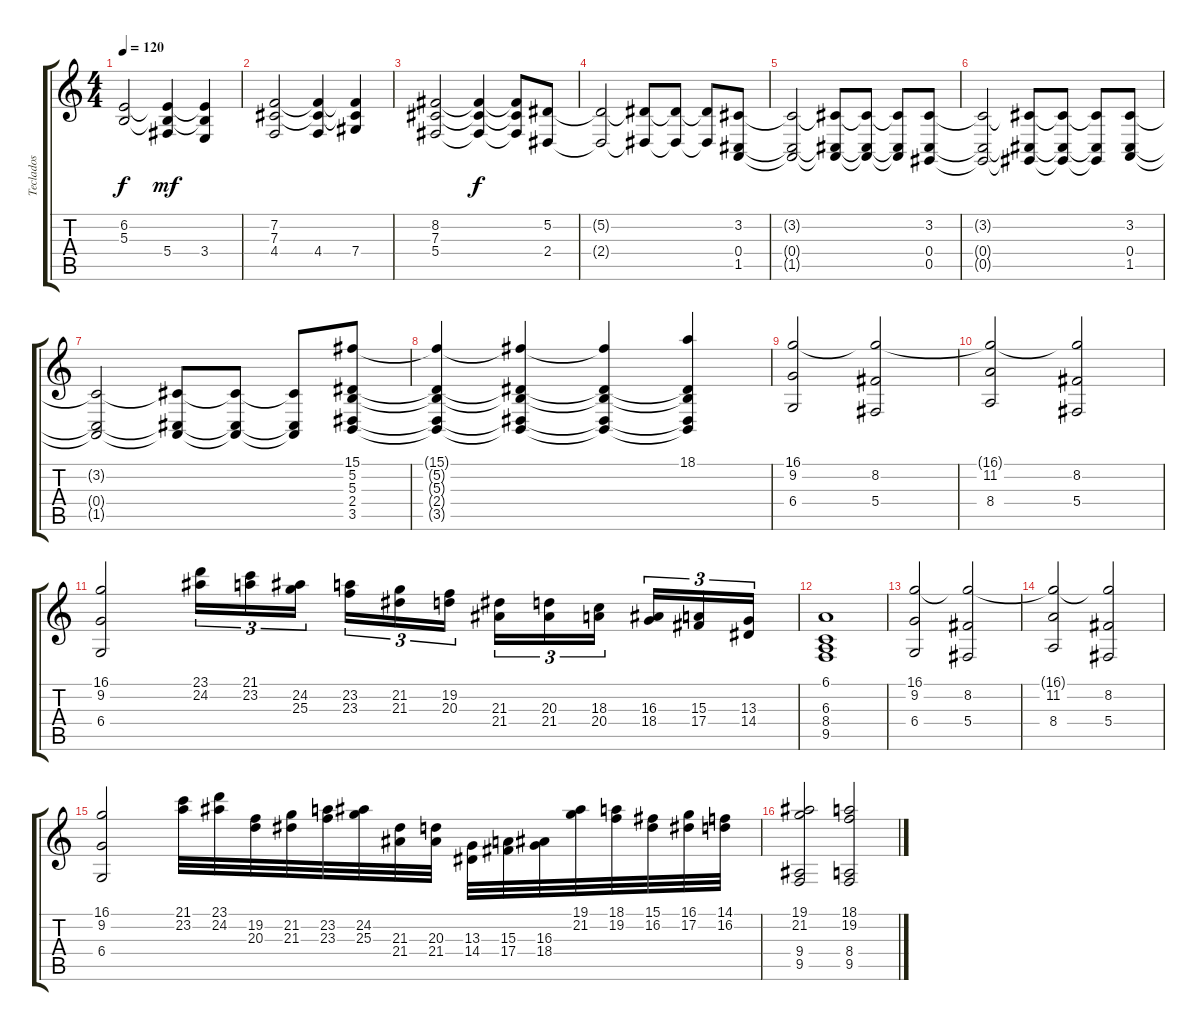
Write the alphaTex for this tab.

\track ("Teclados " "Teclados ") {instrument stringensemble1}
\staff {score tabs}
\tuning (Eb4 Bb3 Gb3 Db3 Ab2 Eb2) {hide}
\ts (4 4)
\tempo 120
\clef g2
\ks c
(6.2 5.3).2{dy f} (6.2{t} 5.3{t} 5.4).4{dy mf} (6.2{t} 5.3{t} 3.4).4 |
(7.2 7.3 4.4).2 (7.2{t} 7.3{t} 4.4).4 (7.2{t} 7.3{t} 7.4).4 |
(8.2 7.3 5.4).2 (8.2{t} 7.3{t} 5.4{t}).4{dy f} (8.2{t} 7.3{t} 5.4{t}).8 (5.2 2.4).8 |
(5.2{t} 2.4{t}).2 (5.2{t} 2.4{t}).8 (5.2{t} 2.4{t}).8 (5.2{t} 2.4{t}).8 (3.2 0.4 1.5).8 |
(3.2{t} 0.4{t} 1.5{t}).2 (3.2{t} 0.4{t} 1.5{t}).8 (3.2{t} 0.4{t} 1.5{t}).8 (3.2{t} 0.4{t} 1.5{t}).8 (3.2 0.4 0.5).8 |
(3.2{t} 0.4{t} 0.5{t}).2 (3.2{t} 0.4{t} 0.5{t}).8 (3.2{t} 0.4{t} 0.5{t}).8 (3.2{t} 0.4{t} 0.5{t}).8 (3.2 0.4 1.5).8 |
(3.2{t} 0.4{t} 1.5{t}).2 (3.2{t} 0.4{t} 1.5{t}).8 (3.2{t} 0.4{t} 1.5{t}).8 (3.2{t} 0.4{t} 1.5{t}).8 (15.1 5.2 5.3 2.4 3.5).8 |
(15.1{t} 5.2{t} 5.3{t} 2.4{t} 3.5{t}).4 (15.1{t} 5.2{t} 5.3{t} 2.4{t} 3.5{t}).4 (15.1{t} 5.2{t} 5.3{t} 2.4{t} 3.5{t}).4 (18.1 5.2{t} 5.3{t} 2.4{t} 3.5{t}).4 |
(16.1 9.2 6.4).2 (16.1{t} 8.2 5.4).2 |
(16.1{t} 11.2 8.4).2 (16.1{t} 8.2 5.4).2 |
(16.1 9.2 6.4).2 (23.1 24.2).16{tu (3 2)} (21.1 23.2).16{tu (3 2)} (24.2 25.3).16{tu (3 2)} (23.2 23.3).16{tu (3 2)} (21.2 21.3).16{tu (3 2)} (19.2 20.3).16{tu (3 2)} (21.3 21.4).16{tu (3 2)} (20.3 21.4).16{tu (3 2)} (18.3 20.4).16{tu (3 2)} (16.3 18.4).16{tu (3 2)} (15.3 17.4).16{tu (3 2)} (13.3 14.4).16{tu (3 2)} |
(6.1 6.3 8.4 9.5).1 |
(16.1 9.2 6.4).2 (16.1{t} 8.2 5.4).2 |
(16.1{t} 11.2 8.4).2 (16.1{t} 8.2 5.4).2 |
(16.1 9.2 6.4).2 (21.1 23.2).32 (23.1 24.2).32 (19.2 20.3).32 (21.2 21.3).32 (23.2 23.3).32 (24.2 25.3).32 (21.3 21.4).32 (20.3 21.4).32 (13.3 14.4).32 (15.3 17.4).32 (16.3 18.4).32 (19.1 21.2).32 (18.1 19.2).32 (15.1 16.2).32 (16.1 17.2).32 (14.1 16.2).32 |
(19.1 21.2 9.4 9.5).2 (18.1 19.2 8.4 9.5).2
